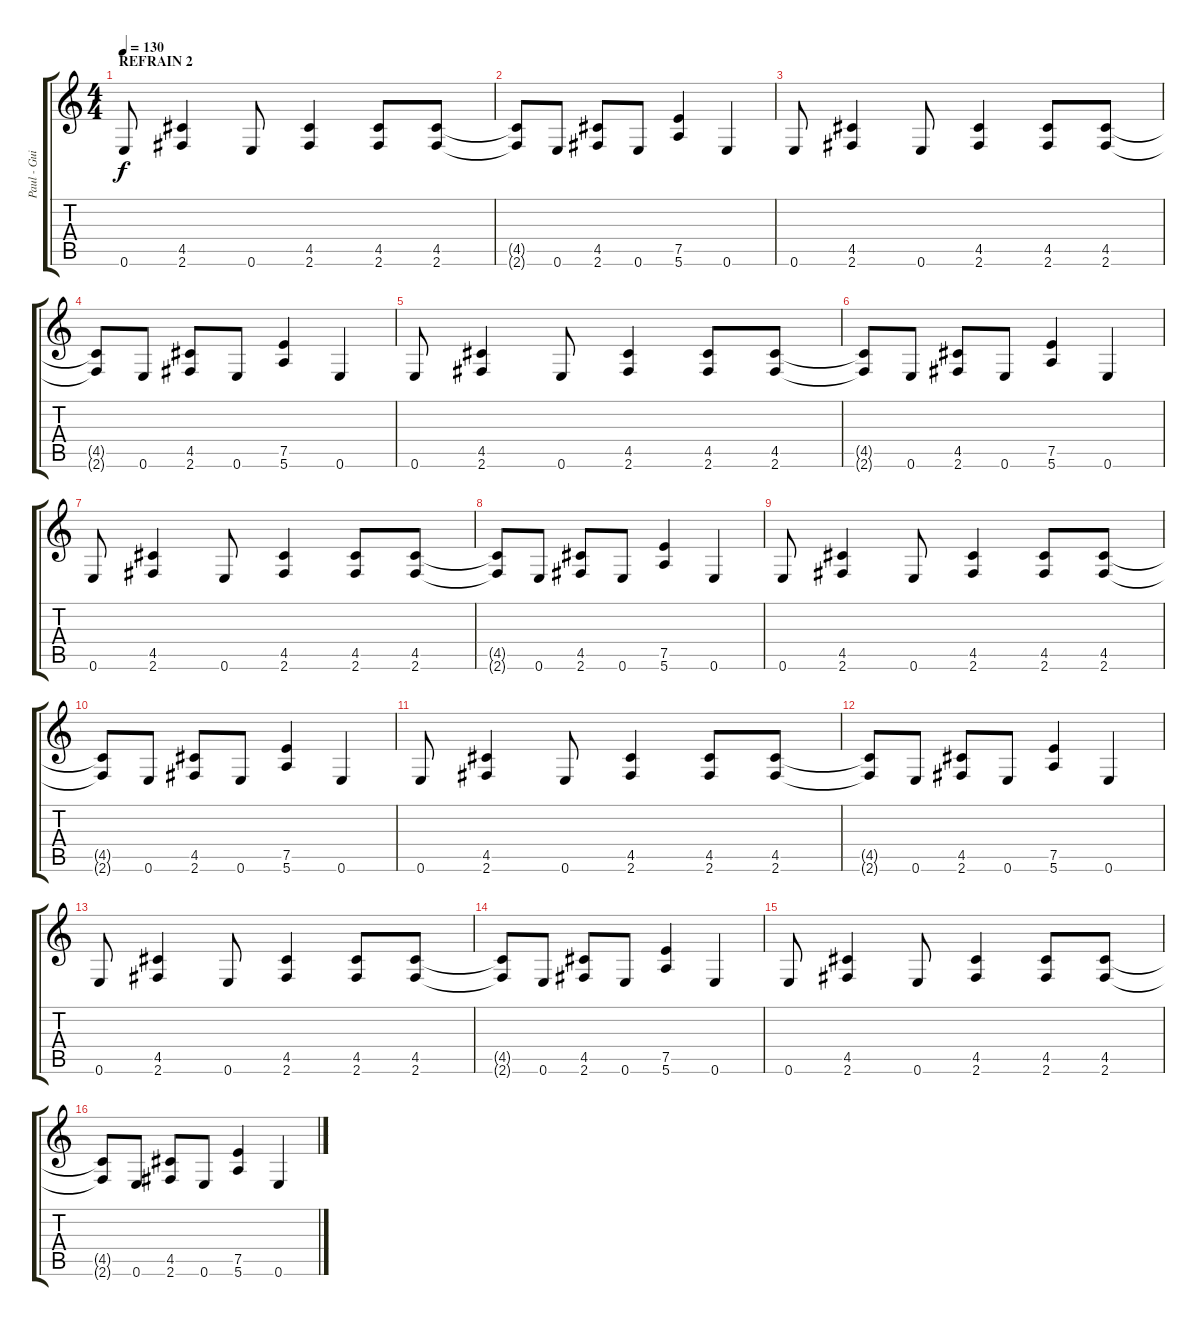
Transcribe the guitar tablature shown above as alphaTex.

\track ("Paul - Guitar" "Paul - Gui") {instrument distortionguitar}
\staff {score tabs}
\tuning (E4 B3 G3 D3 A2 E2) {hide}
\ts (4 4)
\section ("" "REFRAIN 2")
\tempo 130
\clef g2
\ks c
0.6.8{dy f} (4.5 2.6).4 0.6.8 (4.5 2.6).4 (4.5 2.6).8 (4.5 2.6).8 |
(4.5{t} 2.6{t}).8 0.6.8 (4.5 2.6).8 0.6.8 (7.5 5.6).4 0.6.4 |
0.6.8 (4.5 2.6).4 0.6.8 (4.5 2.6).4 (4.5 2.6).8 (4.5 2.6).8 |
(4.5{t} 2.6{t}).8 0.6.8 (4.5 2.6).8 0.6.8 (7.5 5.6).4 0.6.4 |
0.6.8 (4.5 2.6).4 0.6.8 (4.5 2.6).4 (4.5 2.6).8 (4.5 2.6).8 |
(4.5{t} 2.6{t}).8 0.6.8 (4.5 2.6).8 0.6.8 (7.5 5.6).4 0.6.4 |
0.6.8 (4.5 2.6).4 0.6.8 (4.5 2.6).4 (4.5 2.6).8 (4.5 2.6).8 |
(4.5{t} 2.6{t}).8 0.6.8 (4.5 2.6).8 0.6.8 (7.5 5.6).4 0.6.4 |
0.6.8 (4.5 2.6).4 0.6.8 (4.5 2.6).4 (4.5 2.6).8 (4.5 2.6).8 |
(4.5{t} 2.6{t}).8 0.6.8 (4.5 2.6).8 0.6.8 (7.5 5.6).4 0.6.4 |
0.6.8 (4.5 2.6).4 0.6.8 (4.5 2.6).4 (4.5 2.6).8 (4.5 2.6).8 |
(4.5{t} 2.6{t}).8 0.6.8 (4.5 2.6).8 0.6.8 (7.5 5.6).4 0.6.4 |
0.6.8 (4.5 2.6).4 0.6.8 (4.5 2.6).4 (4.5 2.6).8 (4.5 2.6).8 |
(4.5{t} 2.6{t}).8 0.6.8 (4.5 2.6).8 0.6.8 (7.5 5.6).4 0.6.4 |
0.6.8 (4.5 2.6).4 0.6.8 (4.5 2.6).4 (4.5 2.6).8 (4.5 2.6).8 |
(4.5{t} 2.6{t}).8 0.6.8 (4.5 2.6).8 0.6.8 (7.5 5.6).4 0.6.4
